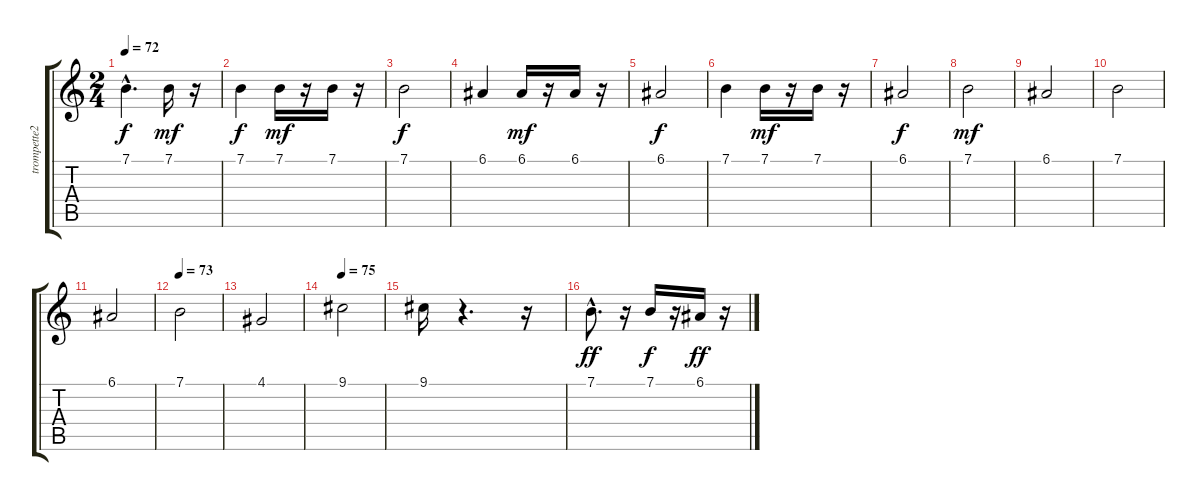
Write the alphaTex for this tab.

\track ("trompette2" "trompette2") {instrument trumpet}
\staff {score tabs}
\tuning (E4 B3 G3 D3 A2 E2) {hide}
\ts (2 4)
\tempo 72
\clef g2
\ks c
7.1{hac}.4{d dy f} 7.1.16{dy mf} r.16 |
7.1.4{dy f} 7.1.16{dy mf} r.16 7.1.16 r.16 |
7.1.2{dy f} |
6.1.4 6.1.16{dy mf} r.16 6.1.16 r.16 |
6.1.2{dy f} |
7.1.4 7.1.16{dy mf} r.16 7.1.16 r.16 |
6.1.2{dy f} |
7.1.2{dy mf} |
6.1.2 |
7.1.2 |
6.1.2 |
\tempo 73
7.1.2 |
4.1.2 |
\tempo 75
9.1.2 |
9.1.16 r.4{d} r.16 |
7.1{hac}.8{d dy ff} r.16 7.1.16{dy f} r.16 6.1.16{dy ff} r.16
